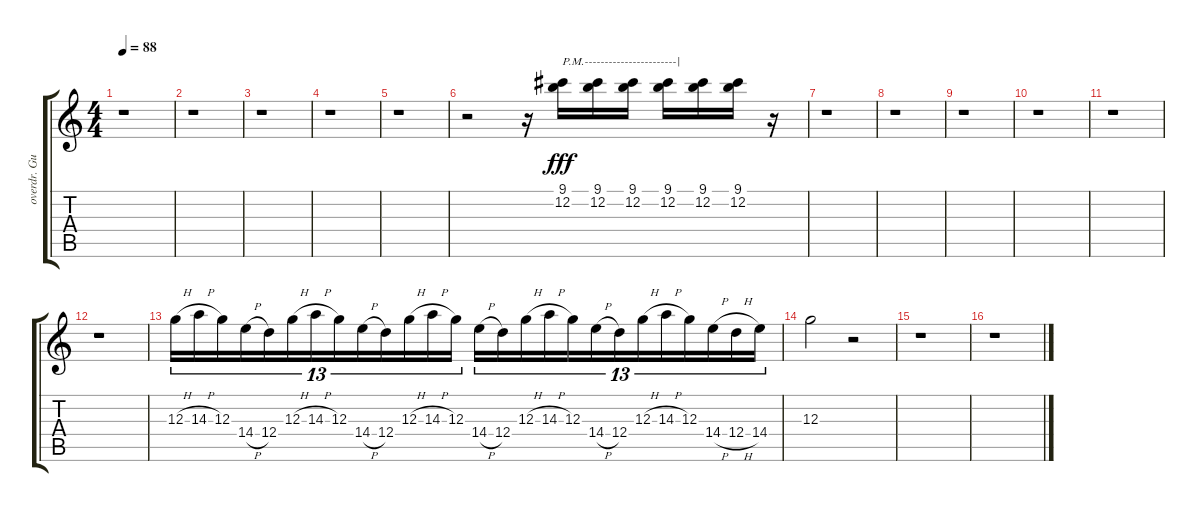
\track ("overdr. Guitar" "overdr. Gu") {instrument overdrivenguitar}
\staff {score tabs}
\tuning (E4 B3 G3 D3 A2 E2) {hide}
\ts (4 4)
\tempo 88
\clef g2
\ks c
r.1{dy mf} |
r.1 |
r.1 |
r.1 |
r.1 |
r.2 r.16 (9.1 12.2).16{txt "P.M.-----------------------|" dy fff} (9.1 12.2).16 (9.1 12.2).16 (9.1 12.2).16 (9.1 12.2).16 (9.1 12.2).16 r.16 |
r.1 |
r.1 |
r.1 |
r.1 |
r.1 |
r.1 |
12.3{h}.16{tu (13 8)} 14.3{h}.16{tu (13 8)} 12.3.16{tu (13 8)} 14.4{h}.16{tu (13 8)} 12.4.16{tu (13 8)} 12.3{h}.16{tu (13 8)} 14.3{h}.16{tu (13 8)} 12.3.16{tu (13 8)} 14.4{h}.16{tu (13 8)} 12.4.16{tu (13 8)} 12.3{h}.16{tu (13 8)} 14.3{h}.16{tu (13 8)} 12.3.16{tu (13 8)} 14.4{h}.16{tu (13 8)} 12.4.16{tu (13 8)} 12.3{h}.16{tu (13 8)} 14.3{h}.16{tu (13 8)} 12.3.16{tu (13 8)} 14.4{h}.16{tu (13 8)} 12.4.16{tu (13 8)} 12.3{h}.16{tu (13 8)} 14.3{h}.16{tu (13 8)} 12.3.16{tu (13 8)} 14.4{h}.16{tu (13 8)} 12.4{h}.16{tu (13 8)} 14.4.16{tu (13 8)} |
12.3.2 r.2 |
r.1 |
r.1
